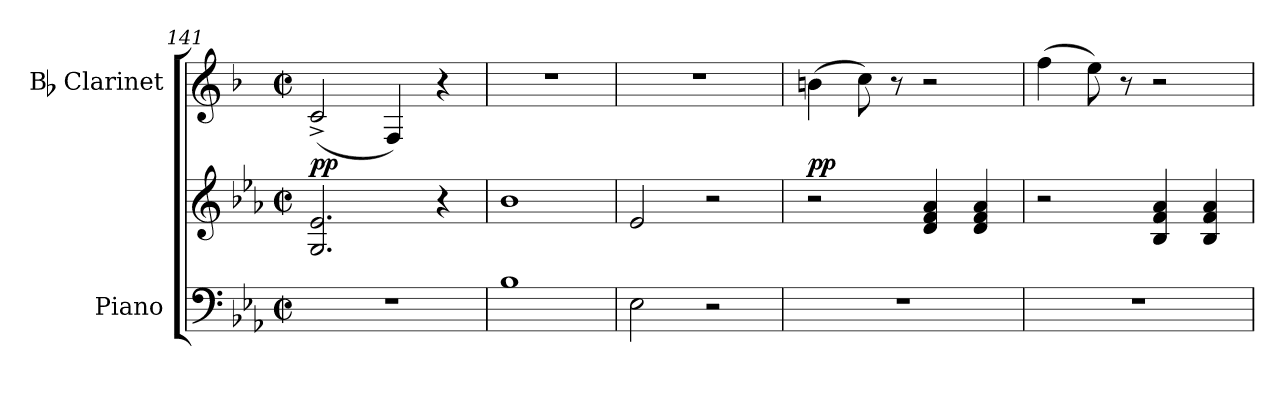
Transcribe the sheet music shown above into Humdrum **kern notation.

**kern	**kern	**kern	**dynam
*part2	*part2	*part1	*part1
*staff3	*staff2	*staff1	*staff1
*I"Piano	*	*I"Bb Clarinet	*
*I'Piano	*	*	*
*clefF4	*clefG2	*clefG2	*
*	*	*ITrd1c2	*
*k[b-e-a-]	*k[b-e-a-]	*k[b-e-a-]	*
*E-:	*E-:	*E-:	*
*M2/2	*M2/2	*M2/2	*
*met(c|)	*met(c|)	*met(c|)	*
=141	=141	=141	=141
!	!	!	!LO:DY:b
1r	2.G/ 2.e-/	(<2B-^>/	pp
.	.	4E-/)	.
.	4r	4r	.
=142	=142	=142	=142
1B-	1b-	1r	.
=143	=143	=143	=143
2E-\	2e-/	1r	.
2r	2r	.	.
=144	=144	=144	=144
!	!	!	!LO:DY:b
1r	2r	(>4an\	pp
.	.	8b-\)	.
.	.	8r	.
.	4d/ 4f/ 4a-/	2r	.
.	4d/ 4f/ 4a-/	.	.
=145	=145	=145	=145
1r	2r	(>4ee-\	.
.	.	8dd\)	.
.	.	8r	.
.	4B-/ 4f/ 4a-/	2r	.
.	4B-/ 4f/ 4a-/	.	.
=	=	=	=
*-	*-	*-	*-
